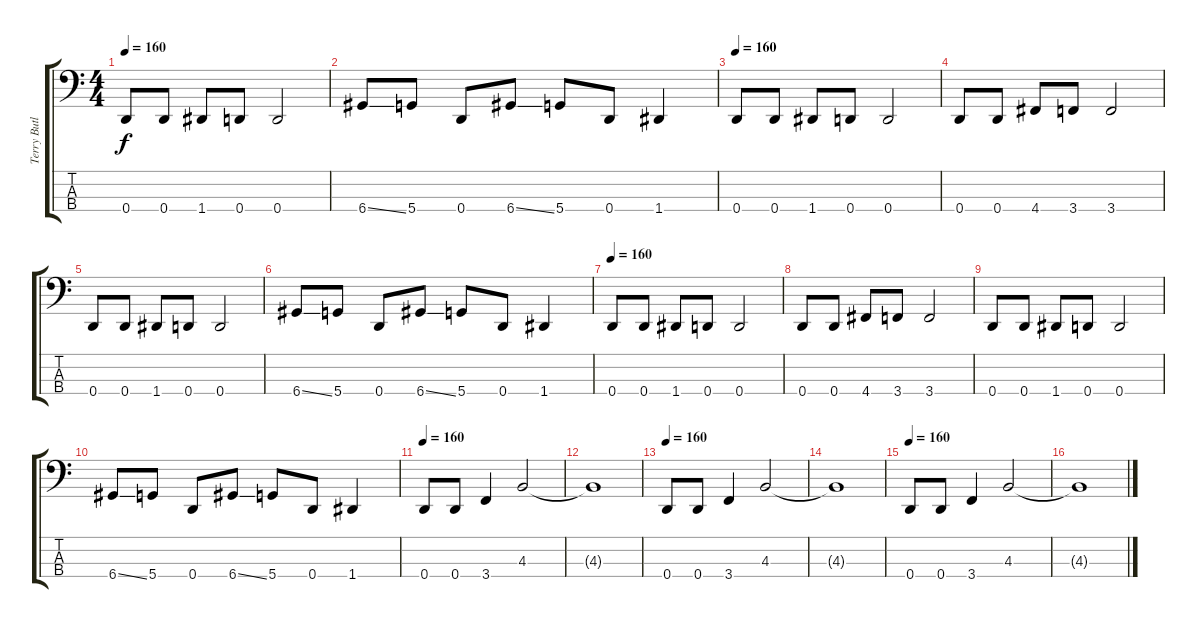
\track ("Terry Butler (Bass)" "Terry Butl") {instrument electricbasspick}
\staff {score tabs}
\tuning (F2 C2 G1 D1) {hide}
\ts (4 4)
\tempo 160
\clef f4
\ks c
0.4.8{dy f} 0.4.8 1.4.8 0.4.8 0.4.2 |
6.4{ss}.8 5.4.8 0.4.8 6.4{ss}.8 5.4.8 0.4.8 1.4.4 |
\tempo 160
0.4.8 0.4.8 1.4.8 0.4.8 0.4.2 |
0.4.8 0.4.8 4.4.8 3.4.8 3.4.2 |
0.4.8 0.4.8 1.4.8 0.4.8 0.4.2 |
6.4{ss}.8 5.4.8 0.4.8 6.4{ss}.8 5.4.8 0.4.8 1.4.4 |
\tempo 160
0.4.8 0.4.8 1.4.8 0.4.8 0.4.2 |
0.4.8 0.4.8 4.4.8 3.4.8 3.4.2 |
0.4.8 0.4.8 1.4.8 0.4.8 0.4.2 |
6.4{ss}.8 5.4.8 0.4.8 6.4{ss}.8 5.4.8 0.4.8 1.4.4 |
\tempo 160
0.4.8 0.4.8 3.4.4 4.3.2 |
4.3{t}.1 |
\tempo 160
0.4.8 0.4.8 3.4.4 4.3.2 |
4.3{t}.1 |
\tempo 160
0.4.8 0.4.8 3.4.4 4.3.2 |
4.3{t}.1
